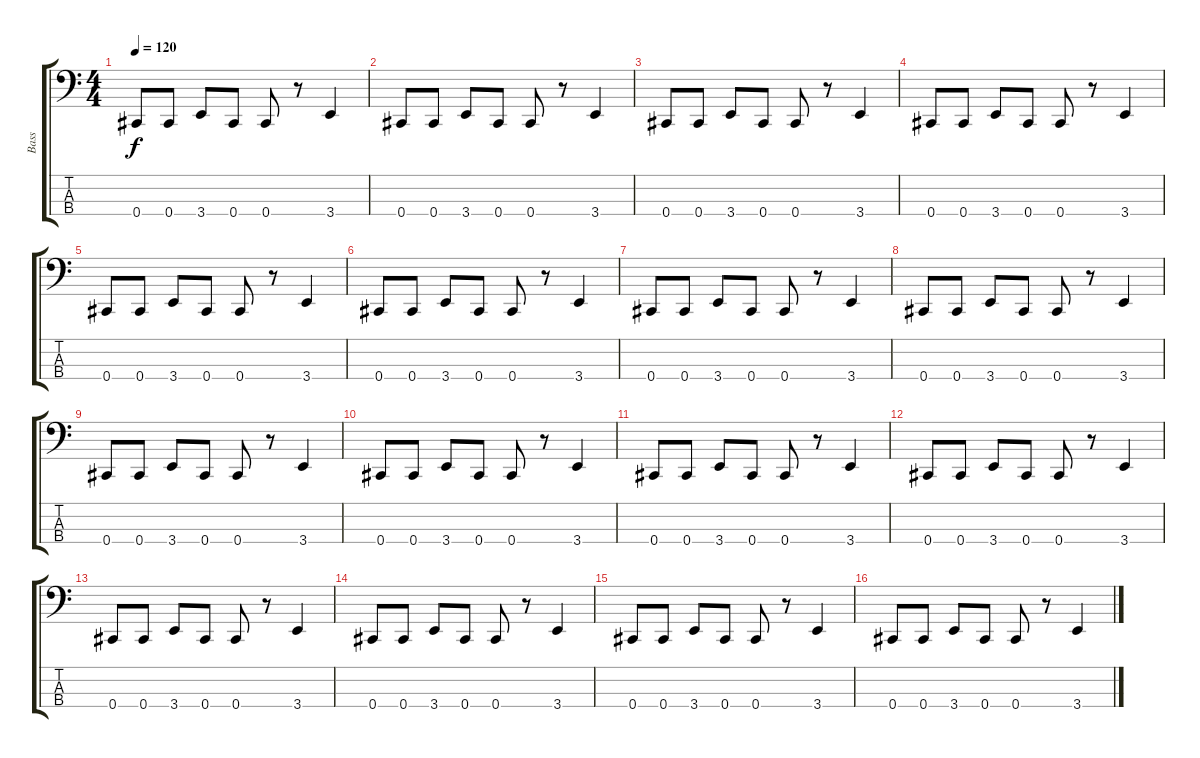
\track ("Bass" "Bass") {instrument electricbasspick}
\staff {score tabs}
\tuning (G2 D2 A1 Db1) {hide}
\ts (4 4)
\tempo 120
\clef f4
\ks c
0.4.8{dy f} 0.4.8 3.4.8 0.4.8 0.4.8 r.8 3.4.4 |
0.4.8 0.4.8 3.4.8 0.4.8 0.4.8 r.8 3.4.4 |
0.4.8 0.4.8 3.4.8 0.4.8 0.4.8 r.8 3.4.4 |
0.4.8 0.4.8 3.4.8 0.4.8 0.4.8 r.8 3.4.4 |
0.4.8 0.4.8 3.4.8 0.4.8 0.4.8 r.8 3.4.4 |
0.4.8 0.4.8 3.4.8 0.4.8 0.4.8 r.8 3.4.4 |
0.4.8 0.4.8 3.4.8 0.4.8 0.4.8 r.8 3.4.4 |
0.4.8 0.4.8 3.4.8 0.4.8 0.4.8 r.8 3.4.4 |
0.4.8 0.4.8 3.4.8 0.4.8 0.4.8 r.8 3.4.4 |
0.4.8 0.4.8 3.4.8 0.4.8 0.4.8 r.8 3.4.4 |
0.4.8 0.4.8 3.4.8 0.4.8 0.4.8 r.8 3.4.4 |
0.4.8 0.4.8 3.4.8 0.4.8 0.4.8 r.8 3.4.4 |
0.4.8 0.4.8 3.4.8 0.4.8 0.4.8 r.8 3.4.4 |
0.4.8 0.4.8 3.4.8 0.4.8 0.4.8 r.8 3.4.4 |
0.4.8 0.4.8 3.4.8 0.4.8 0.4.8 r.8 3.4.4 |
0.4.8 0.4.8 3.4.8 0.4.8 0.4.8 r.8 3.4.4
